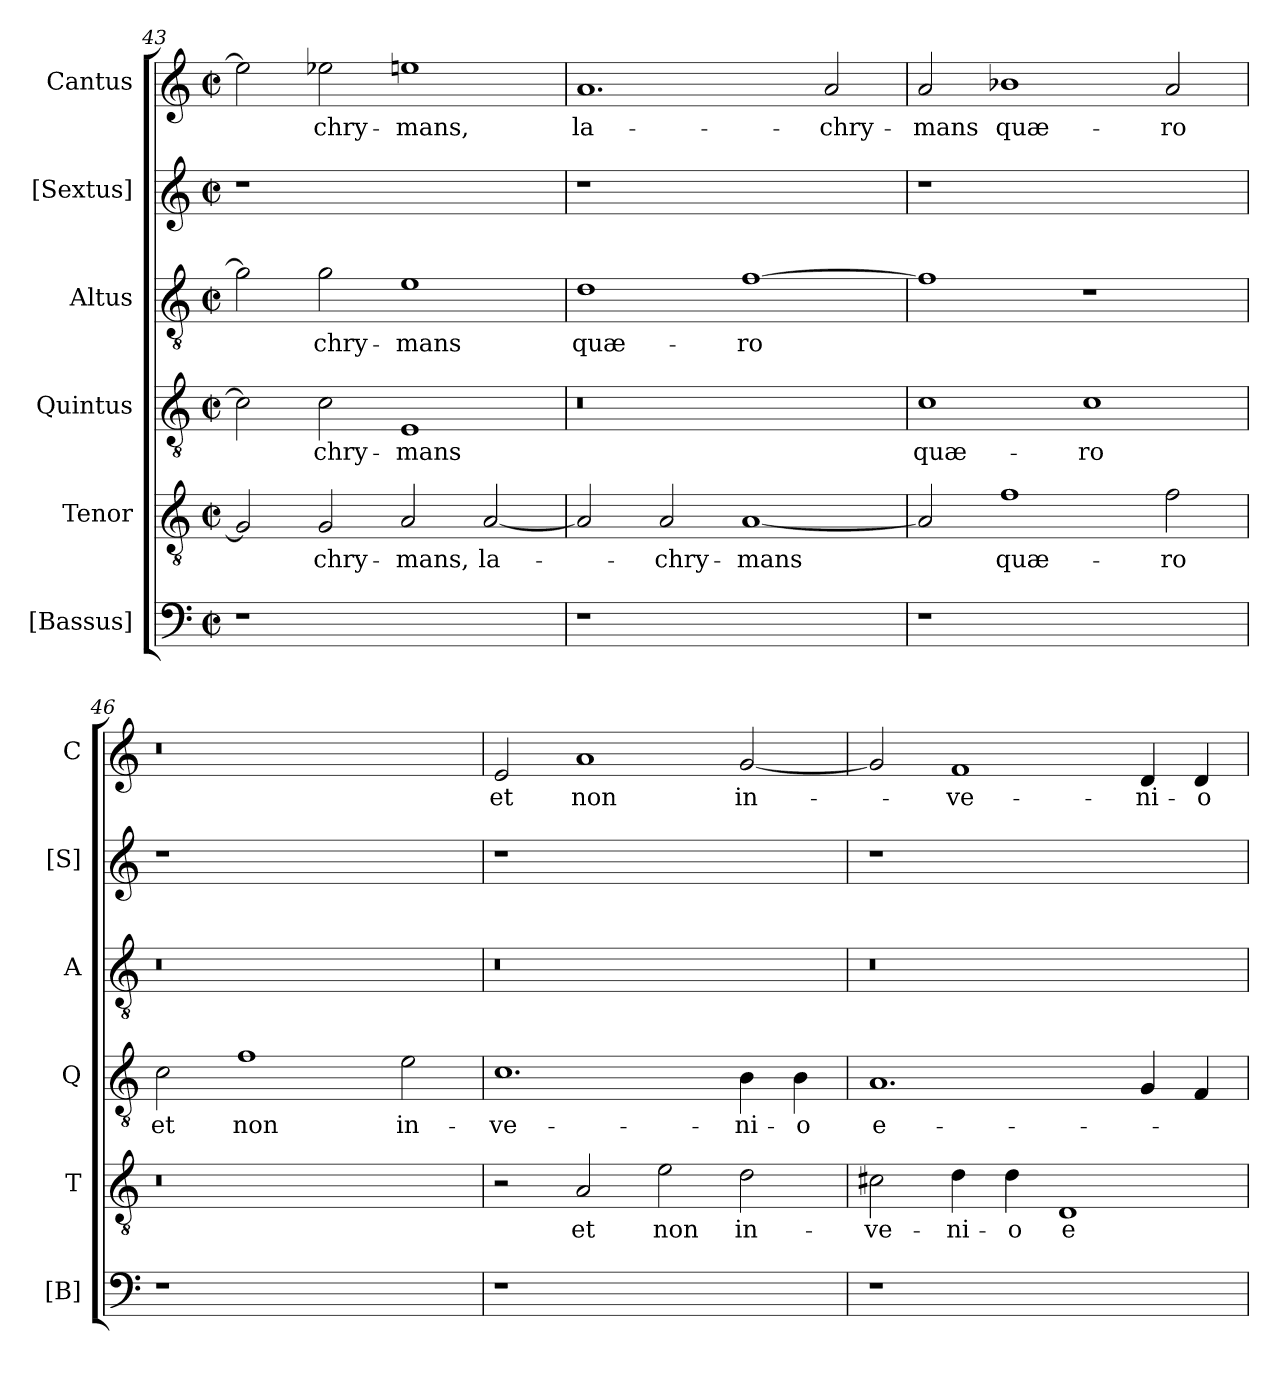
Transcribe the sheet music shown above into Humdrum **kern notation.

**kern	**kern	**text	**kern	**text	**kern	**text	**kern	**kern	**text
*part6	*part5	*part5	*part4	*part4	*part3	*part3	*part2	*part1	*part1
*staff6	*staff5	*staff5	*staff4	*staff4	*staff3	*staff3	*staff2	*staff1	*staff1
*I"[Bassus]	*I"Tenor	*	*I"Quintus	*	*I"Altus	*	*I"[Sextus]	*I"Cantus	*
*I'[B]	*I'T	*	*I'Q	*	*I'A	*	*I'[S]	*I'C	*
*clefF4	*clefGv2	*	*clefGv2	*	*clefGv2	*	*clefG2	*clefG2	*
*k[]	*k[]	*	*k[]	*	*k[]	*	*k[]	*k[]	*
*C:	*C:	*	*C:	*	*C:	*	*C:	*C:	*
*M2/2	*M2/2	*	*M2/2	*	*M2/2	*	*M2/2	*M2/2	*
*met(c|)	*met(c|)	*	*met(c|)	*	*met(c|)	*	*met(c|)	*met(c|)	*
=43	=43	=43	=43	=43	=43	=43	=43	=43	=43
1r	2G/]	.	2c\]	.	2g\]	.	1r	2ee-\]	.
.	2G/	-chry-	2c\	-chry-	2g\	-chry-	.	2ee-X\	-chry-
1ryy	2A/	-mans,	1E/	-mans	1e\	-mans	1ryy	1een\	-mans,
.	[2A/	la-	.	.	.	.	.	.	.
=44	=44	=44	=44	=44	=44	=44	=44	=44	=44
!	!	!	!LO:N:vis=0	!	!	!	!	!	!
1r	2A/]	.	1r	.	1d\	quæ-	1r	1.a/	la-
.	2A/	-chry-	.	.	.	.	.	.	.
1ryy	[1A/	-mans	1ryy	.	[1f\	-ro	1ryy	.	.
.	.	.	.	.	.	.	.	2a/	-chry-
=45	=45	=45	=45	=45	=45	=45	=45	=45	=45
1r	2A/]	.	1c\	quæ-	1f\]	.	1r	2a/	-mans
.	1f\	quæ-	.	.	.	.	.	1b-X\	quæ-
1ryy	.	.	1c\	-ro	1r	.	1ryy	.	.
.	2f\	-ro	.	.	.	.	.	2a/	-ro
=46	=46	=46	=46	=46	=46	=46	=46	=46	=46
!	!LO:N:vis=0	!	!	!	!LO:N:vis=0	!	!	!LO:N:vis=0	!
1r	1r	.	2c\	et	1r	.	1r	1r	.
.	.	.	1f\	non	.	.	.	.	.
1ryy	1ryy	.	.	.	1ryy	.	1ryy	1ryy	.
.	.	.	2e\	in-	.	.	.	.	.
=47	=47	=47	=47	=47	=47	=47	=47	=47	=47
!	!	!	!	!	!LO:N:vis=0	!	!	!	!
1r	2r	.	1.c\	-ve-	1r	.	1r	2e/	et
.	2A/	et	.	.	.	.	.	1a/	non
1ryy	2e\	non	.	.	1ryy	.	1ryy	.	.
.	2d\	in-	4B\	-ni-	.	.	.	[2g/	in-
.	.	.	4B\	-o	.	.	.	.	.
=48	=48	=48	=48	=48	=48	=48	=48	=48	=48
!	!	!	!	!	!LO:N:vis=0	!	!	!	!
1r	2c#X\	-ve-	1.A/	e-	1r	.	1r	2g/]	.
.	4d\	-ni-	.	.	.	.	.	1f/	-ve-
.	4d\	-o	.	.	.	.	.	.	.
1ryy	1D/	e-	.	.	1ryy	.	1ryy	.	.
.	.	.	4G/	.	.	.	.	4d/	-ni-
.	.	.	4F/	.	.	.	.	4d/	-o
=	=	=	=	=	=	=	=	=	=
*-	*-	*-	*-	*-	*-	*-	*-	*-	*-
